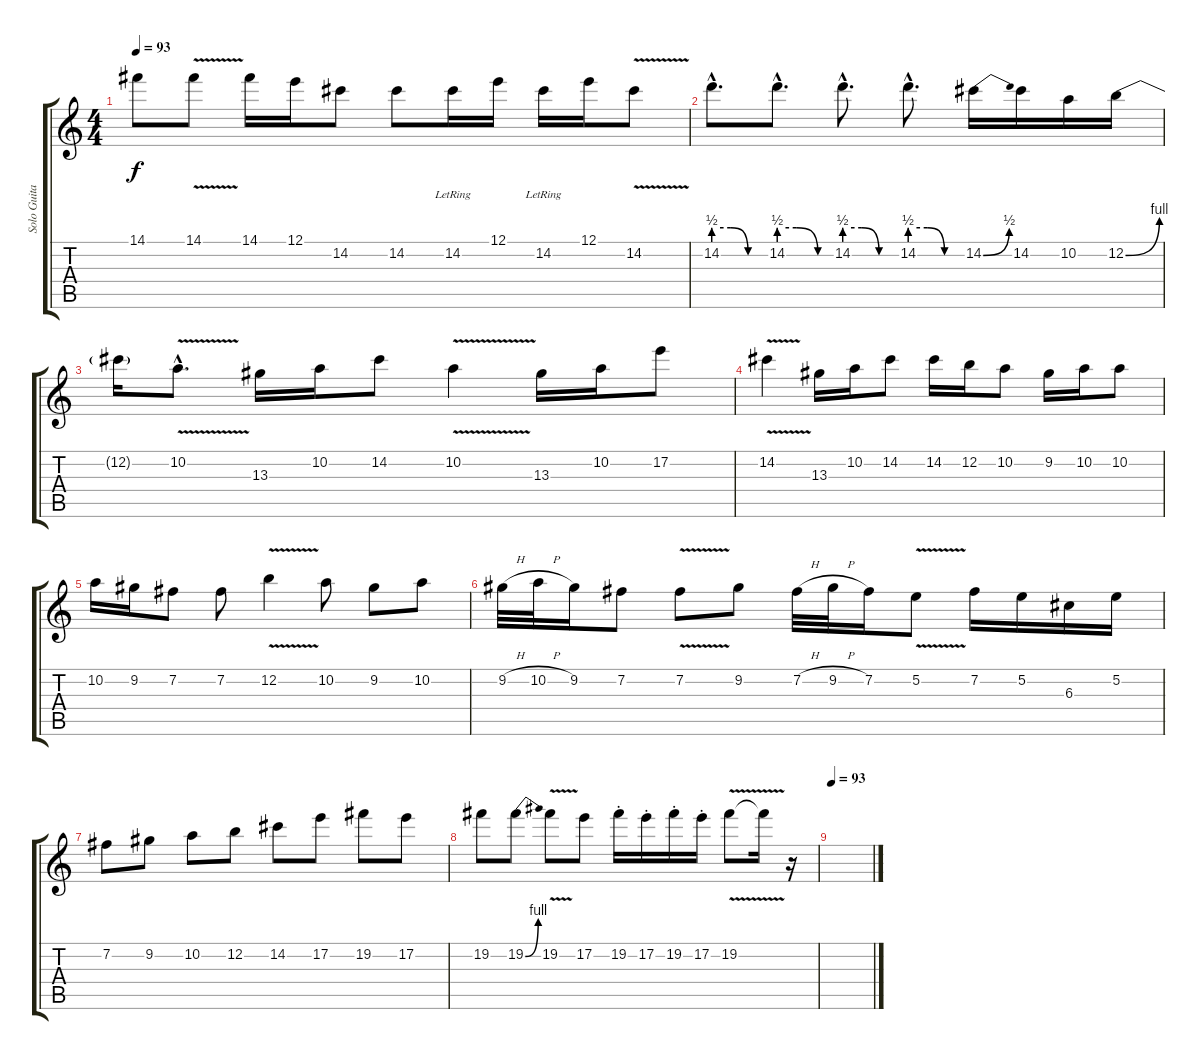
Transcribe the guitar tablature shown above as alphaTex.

\track ("Solo Guitar" "Solo Guita") {instrument distortionguitar}
\staff {score tabs}
\tuning (E4 B3 G3 D3 A2 E2) {hide}
\ts (4 4)
\tempo 93
\clef g2
\ks c
14.1.8{dy f} 14.1{v}.8 14.1.16 12.1.16 14.2.8 14.2.8 14.2{lr}.16 12.1.16 14.2{lr}.16 12.1.16 14.2{v}.8 |
14.2{be (custom 0 2 20 2 40 0 60 0) hac}.8{d} 14.2{be (custom 0 2 20 2 45 0 60 0) hac}.8{d} 14.2{be (custom 0 2 20 2 40 0 60 0) hac}.8{d} 14.2{be (custom 0 2 20 2 40 0 60 0) hac}.8{d} 14.2{be (bend 0 0 60 2)}.16 14.2.16 10.2.16 12.2{be (bend 0 0 60 4)}.16 |
12.2{t}.16 10.2{v hac}.8{d} 13.3.16 10.2.16 14.2.8 10.2{v}.4 13.3.16 10.2.16 17.2.8 |
14.2{v}.4 13.3.16 10.2.16 14.2.8 14.2.16 12.2.16 10.2.8 9.2.16 10.2.16 10.2.8 |
10.2.16 9.2.16 7.2.8 7.2.8 12.2{v}.4 10.2.8 9.2.8 10.2.8 |
9.2{h}.32 10.2{h}.32 9.2.16 7.2.8 7.2{v}.8 9.2.8 7.2{h}.32 9.2{h}.32 7.2.16 5.2{v}.8 7.2.16 5.2.16 6.3.16 5.2.16 |
7.2.8 9.2.8 10.2.8 12.2.8 14.2.8 17.2.8 19.2.8 17.2.8 |
19.2.8 19.2{be (bend 0 0 60 4)}.8 19.2{v}.8 17.2.8 19.2{st}.16 17.2{st}.16 19.2{st}.16 17.2{st}.16 19.2{v}.8 19.2{t}.16 r.16 |
\tempo 93
